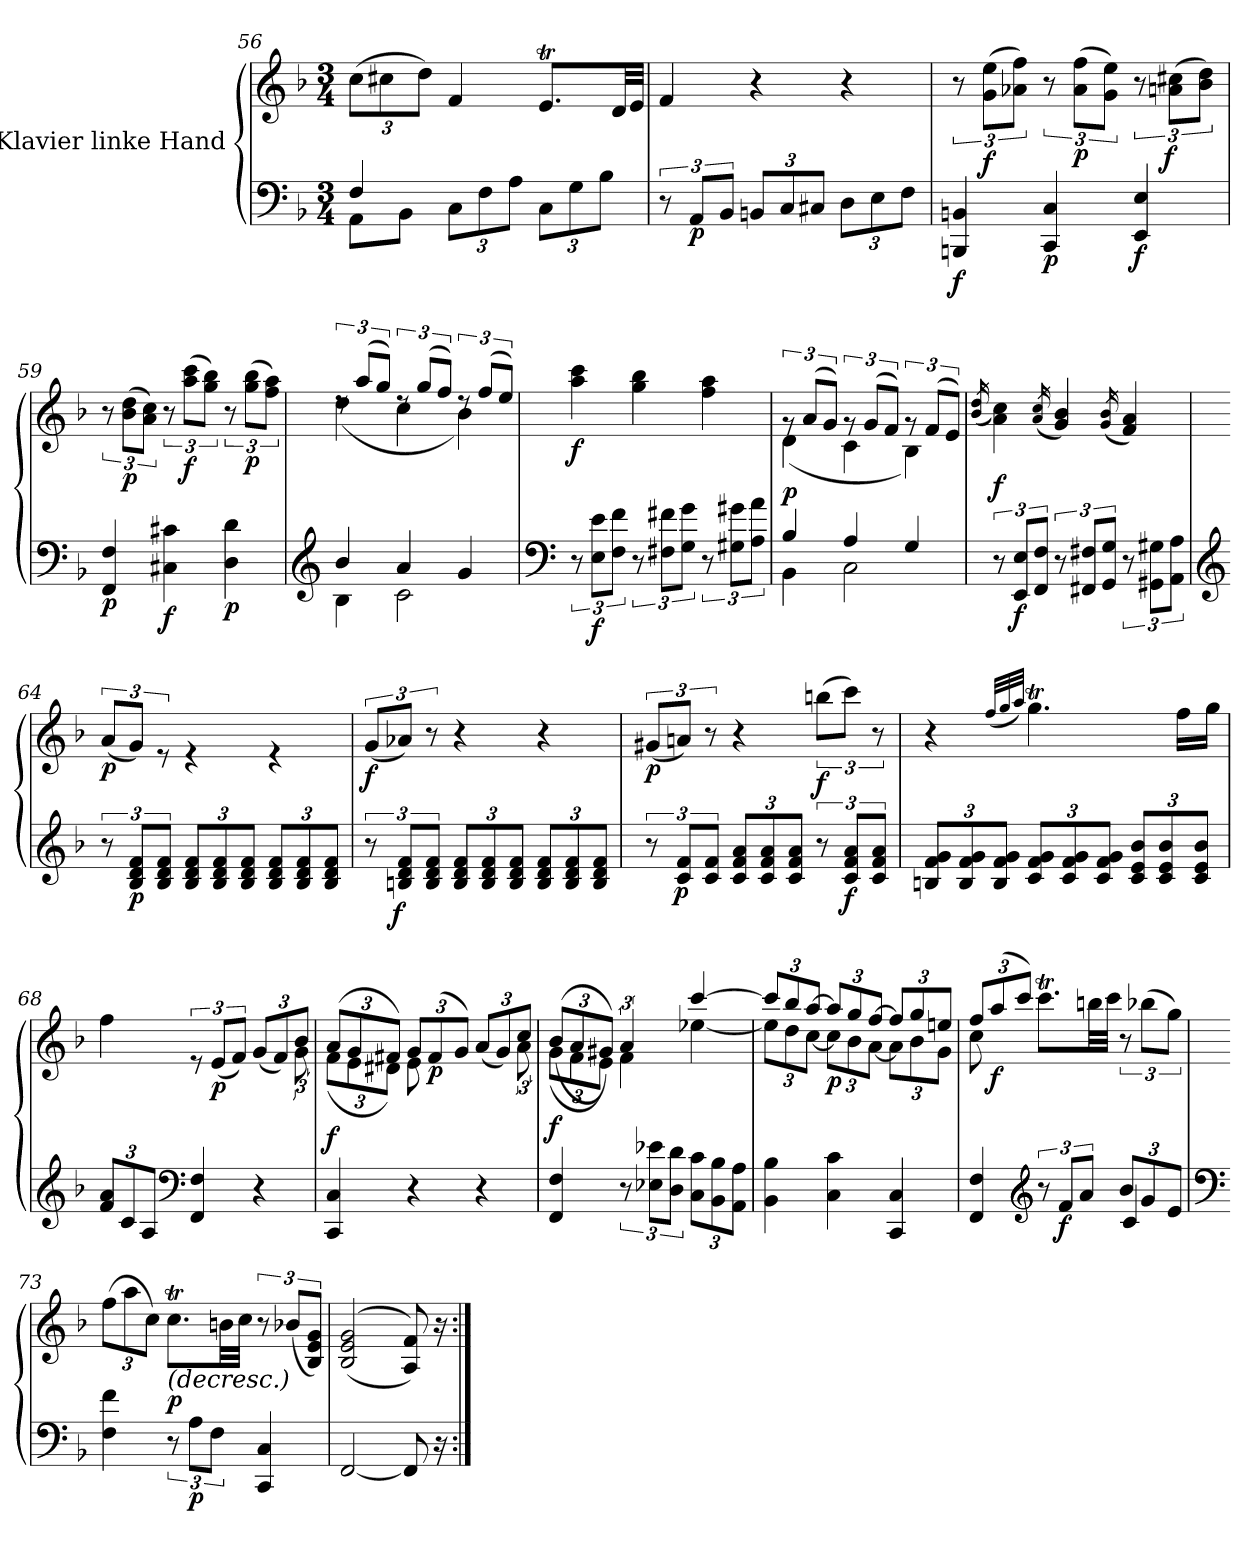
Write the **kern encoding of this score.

**kern	**kern	**dynam
*part1	*part1	*part1
*staff2	*staff1	*staff1/2
*I"Klavier linke Hand	*	*
*clefF4	*clefG2	*
*k[b-]	*k[b-]	*
*M3/4	*M3/4	*
=56	=56	=56
*^	*	*
*	*	*Xbrackettup	*
4F/	8AA\L	(>12cc\L	.
.	.	12cc#X\	.
.	8BB-\J	.	.
.	.	12dd\J)	.
*Xbrackettup	*	*	*
12C\L	2ryy	4f/	.
12F\	.	.	.
12A\J	.	.	.
12C\L	.	8.et/L	.
12G\	.	.	.
12B-\J	.	.	.
.	.	32d/LL	.
.	.	32e/JJJ	.
*v	*v	*	*
=57	=57	=57
*brackettup	*	*
12r	4f/	.
!	!	!LO:DY:b=2
12AA/L	.	p
12BB-/J	.	.
*Xbrackettup	*	*
12BBn/L	4r	.
12C/	.	.
12C#X/J	.	.
12D\L	4r	.
12E\	.	.
12F\J	.	.
=58	=58	=58
*	*brackettup	*
!	!	!LO:DY:b=2
4BBBn/ 4BBn/	12r	f
!	!	!LO:DY:b
.	(>12g\ 12ee\L	f
.	12a-X\ 12ff\J)	.
!	!	!LO:DY:b=2
4CC/ 4C/	12r	p
!	!	!LO:DY:b
.	(>12a-\ 12ff\L	p
.	12g\ 12ee\J)	.
!	!	!LO:DY:b=2
4EE/ 4E/	12r	f
!	!	!LO:DY:b
.	(>12an\ 12cc#X\L	f
.	12b-\ 12dd\J)	.
=59	=59	=59
!	!	!LO:DY:b=2
4FF/ 4F/	12r	p
!	!	!LO:DY:b
.	(>12b-\ 12dd\L	p
.	12a\ 12cc\J)	.
!	!	!LO:DY:b=2
4C#X\ 4c#X\	12r	f
!	!	!LO:DY:b
.	(>12aa\ 12ccc\L	f
.	12gg\ 12bb-\J)	.
!	!	!LO:DY:b=2
4D\ 4d\	12r	p
!	!	!LO:DY:b
.	(>12gg\ 12bb-\L	p
.	12ff\ 12aa\J)	.
=60	=60	=60
*clefG2	*	*
*^	*^	*
4b-/	4B-\	12rdd	(<4dd\	.
.	.	(>12aa/L	.	.
.	.	12gg/J)	.	.
4a/	2c\	12rdd	4cc\	.
.	.	(>12gg/L	.	.
.	.	12ff/J)	.	.
4g/	.	12rdd	4b-\)	.
.	.	(>12ff/L	.	.
.	.	12ee/J)	.	.
*v	*v	*	*	*
*	*v	*v	*
=61	=61	=61
*clefF4	*	*
*brackettup	*	*
!	!	!LO:DY:b
12r	4aa\ 4ccc\	f
!	!	!LO:DY:b=2
12E\ 12e\L	.	f
12F\ 12f\J	.	.
12r	4gg\ 4bb-\	.
12F#X\ 12f#X\L	.	.
12G\ 12g\J	.	.
12r	4ff\ 4aa\	.
12G#X\ 12g#X\L	.	.
12A\ 12a\J	.	.
=62	=62	=62
*^	*^	*
!	!	!	!	!LO:DY:a=2
4B-/	4BB-\	12rg	(<4d\	p
.	.	(>12a/L	.	.
.	.	12g/J)	.	.
4A/	2C\	12rg	4c\	.
.	.	(>12g/L	.	.
.	.	12f/J)	.	.
4G/	.	12rg	4B-\)	.
.	.	(>12f/L	.	.
.	.	12e/J)	.	.
*v	*v	*	*	*
*	*v	*v	*
=63	=63	=63
.	(<16qb-/ 16qdd/	.
!	!	!LO:DY:a=2
12r	4a\ 4cc\)	f
!	!	!LO:DY:b=2
12EE/ 12E/L	.	f
12FF/ 12F/J	.	.
.	(<16qa/ 16qcc/	.
12r	4g/ 4b-/)	.
12FF#X/ 12F#X/L	.	.
12GG/ 12G/J	.	.
.	(<16qg/ 16qb-/	.
12r	4f/ 4a/)	.
12GG#X\ 12G#X\L	.	.
12AA\ 12A\J	.	.
=64	=64	=64
*clefG2	*	*
*	*^	*
!	!	!	!LO:DY:b
12r	2.ryy	(<12a/L	p
!	!	!	!LO:DY:b=2
12B-/ 12d/ 12f/L	.	12g/J)	p
12B-/ 12d/ 12f/J	.	12r	.
*Xbrackettup	*	*	*
12B-/ 12d/ 12f/L	.	4r	.
12B-/ 12d/ 12f/	.	.	.
12B-/ 12d/ 12f/J	.	.	.
12B-/ 12d/ 12f/L	.	4r	.
12B-/ 12d/ 12f/	.	.	.
12B-/ 12d/ 12f/J	.	.	.
*	*v	*v	*
=65	=65	=65
*brackettup	*	*
!	!	!LO:DY:b
12r	(<12g/L	f
!	!	!LO:DY:b=2
12Bn/ 12d/ 12f/L	12a-X/J)	f
12B/ 12d/ 12f/J	12r	.
*Xbrackettup	*	*
12B/ 12d/ 12f/L	4r	.
12B/ 12d/ 12f/	.	.
12B/ 12d/ 12f/J	.	.
12B/ 12d/ 12f/L	4r	.
12B/ 12d/ 12f/	.	.
12B/ 12d/ 12f/J	.	.
=66	=66	=66
*brackettup	*	*
!	!	!LO:DY:b
12r	(<12g#X/L	p
!	!	!LO:DY:b=2
12c/ 12f/L	12an/J)	p
12c/ 12f/J	12r	.
*Xbrackettup	*	*
12c/ 12f/ 12a/L	4r	.
12c/ 12f/ 12a/	.	.
12c/ 12f/ 12a/J	.	.
*brackettup	*	*
!	!	!LO:DY:b
12r	(>12bbn\L	f
!	!	!LO:DY:b=2
12c/ 12f/ 12a/L	12ccc\J)	f
12c/ 12f/ 12a/J	12r	.
=67	=67	=67
*Xbrackettup	*	*
12Bn/ 12f/ 12g/L	4r	.
12B/ 12f/ 12g/	.	.
12B/ 12f/ 12g/J	.	.
.	(<32qff/LLL	.
.	32qgg/	.
.	32qaa/JJJ)	.
12c/ 12f/ 12g/L	4.ggT\	.
12c/ 12f/ 12g/	.	.
12c/ 12f/ 12g/J	.	.
12c/ 12e/ 12b-/L	.	.
12c/ 12e/ 12b-/	.	.
.	16ff\LL	.
12c/ 12e/ 12b-/J	.	.
.	16gg\JJ	.
=68	=68	=68
*	*^	*
12f/ 12a/L	4ff\	2ryy	.
12c/	.	.	.
12A/J	.	.	.
*clefF4	*	*	*
4FF/ 4F/	12re	.	.
!	!	!	!LO:DY:b
.	(<12e/L	.	p
.	12f/J)	.	.
*	*Xbrackettup	*brackettup	*
4r	(<12g/L	12ryy	.
.	12f/)	12ryy	.
.	12b-/J	12g\	.
=69	=69	=69	=69
*	*Xbrackettup	*	*
!	!	!	!LO:DY:a=2
4CC/ 4C/	(>12a/L	(<12f\L	f
.	12g/	12e\	.
.	12f#X/J)	12d#X\J)	.
4r	12g/L	8e\	.
!	!	!	!LO:DY:b
.	(<12f#/	.	p
.	.	8ryy	.
.	12g/J)	.	.
*	*	*brackettup	*
4r	(<12a/L	12ryy	.
.	12g/)	12ryy	.
.	12cc/J	12a\	.
=70	=70	=70	=70
*	*Xbrackettup	*	*
!	!	!	!LO:DY:a=2
4FF/ 4F/	(>(>12b-/L	(<12g\L	f
.	12a/	12f\	.
.	12g#X/J))	12e\J)	.
*brackettup	*brackettup	*	*
12r	6a/	4f\	.
12E-X\ 12e-X\L	.	.	.
12D\ 12d\J	12ryy	.	.
*Xbrackettup	*	*	*
12C\ 12c\L	[4ccc/	[4ee-X\	.
12BB-\ 12B-\	.	.	.
12AA\ 12A\J	.	.	.
=71	=71	=71	=71
*^	*	*	*
*	*	*Xbrackettup	*	*
2.ryy	4BB-\ 4B-\	12ccc/L]	12ee-\L]	.
.	.	12bb-/	12dd\	.
.	.	[12aa/J	[12cc\J	.
!	!	!	!	!LO:DY:b
.	4C\ 4c\	12aa/L]	12cc\L]	p
.	.	12gg/	12b-\	.
.	.	[12ff/J	[12a\J	.
.	4CC/ 4C/	12ff/L]	12a\L]	.
.	.	12gg/	12b-\	.
.	.	12een/J	12g\J	.
=72	=72	=72	=72	=72
4ryy	4FF/ 4F/	12ff/L	8cc\	.
!	!	!	!	!LO:DY:b
.	.	(>12aa/	.	f
.	.	.	2ryy	.
.	.	12ccc/J)	.	.
*clefG2	*	*	*	*
*	*brackettup	*	*	*
4ryy	12r	8.cccT\L	.	.
!	!	!	!	!LO:DY:b=2
.	12f/L	.	.	f
.	12a/J	.	.	.
.	.	32bbn\LL	.	.
.	.	32ccc\JJJ	.	.
*Xbrackettup	*	*brackettup	*	*
12b-/L	4c/	12r	.	.
12g/	.	(>12bb-X\L	.	.
.	.	.	8ryy	.
12e/J	.	12gg\J)	.	.
*	*	*v	*v	*
=73	=73	=73	=73
*clefF4	*	*	*
*	*	*Xbrackettup	*
4ryy	4F\ 4f\	(>12ff\L	.
.	.	12aa\	.
.	.	12cc\J)	.
*brackettup	*	*	*
!	!	!LO:TX:b:i:t=(decresc.)	!
!	!	!	!LO:DY:a=2
12r	2ryy	8.ccT\L	p
!	!	!	!LO:DY:b=2
12A\L	.	.	p
12F\J	.	.	.
.	.	32bn\LL	.
.	.	32cc\JJJ	.
*	*	*brackettup	*
4CC/ 4C/	.	12r	.
.	.	(>12b-X/L	.
.	.	12B-/ 12e/ 12g/J)	.
=74	=74	=74	=74
2ryy	[2FF/	(<(>2B-/ 2e/ 2g/	.
8ryy	8FF/]	8A/ 8f/))	.
16ryy	16r	16r	.
*v	*v	*	*
=:|!	=:|!	=:|!
*-	*-	*-
